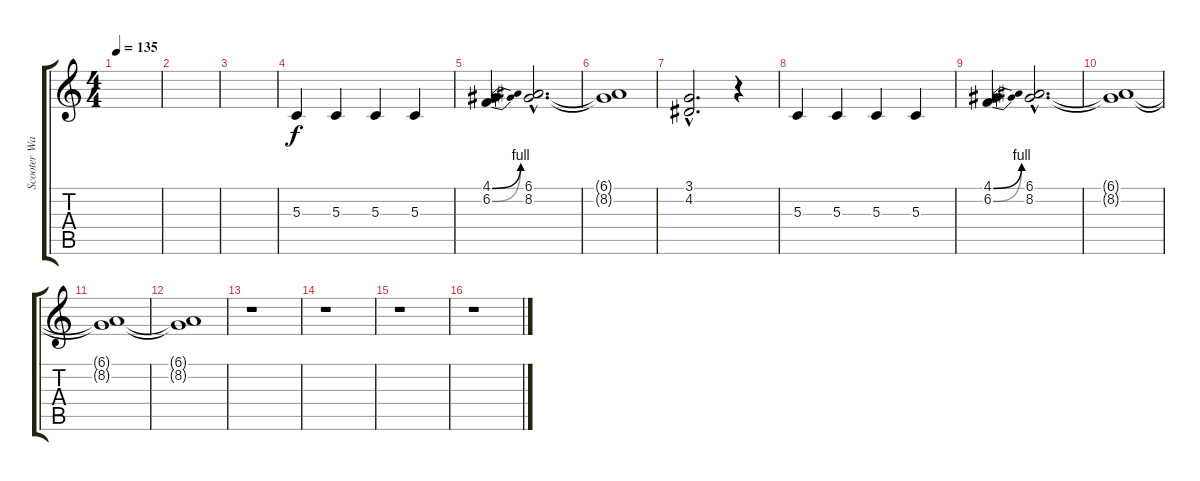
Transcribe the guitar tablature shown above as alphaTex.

\track ("Scooter Ward (Chorus Vocals)" "Scooter Wa") {instrument violin}
\staff {score tabs}
\tuning (E4 B3 G3 D3 A2 E2) {hide}
\ts (4 4)
\tempo 135
\clef g2
\ks c
|
|
|
5.3.4 5.3.4 5.3.4 5.3.4 |
(4.1{be (bend 0 0 60 4)} 6.2{be (bend 0 0 60 4)}).4 (6.1{hac} 8.2{hac}).2{d} |
(6.1{t} 8.2{t}).1 |
(3.1{hac} 4.2{hac}).2{d} r.4 |
5.3.4 5.3.4 5.3.4 5.3.4 |
(4.1{be (bend 0 0 60 4)} 6.2{be (bend 0 0 60 4)}).4 (6.1{hac} 8.2{hac}).2{d} |
(6.1{t} 8.2{t}).1 |
(6.1{t} 8.2{t}).1 |
(6.1{t} 8.2{t}).1 |
r.1 |
r.1 |
r.1 |
r.1
